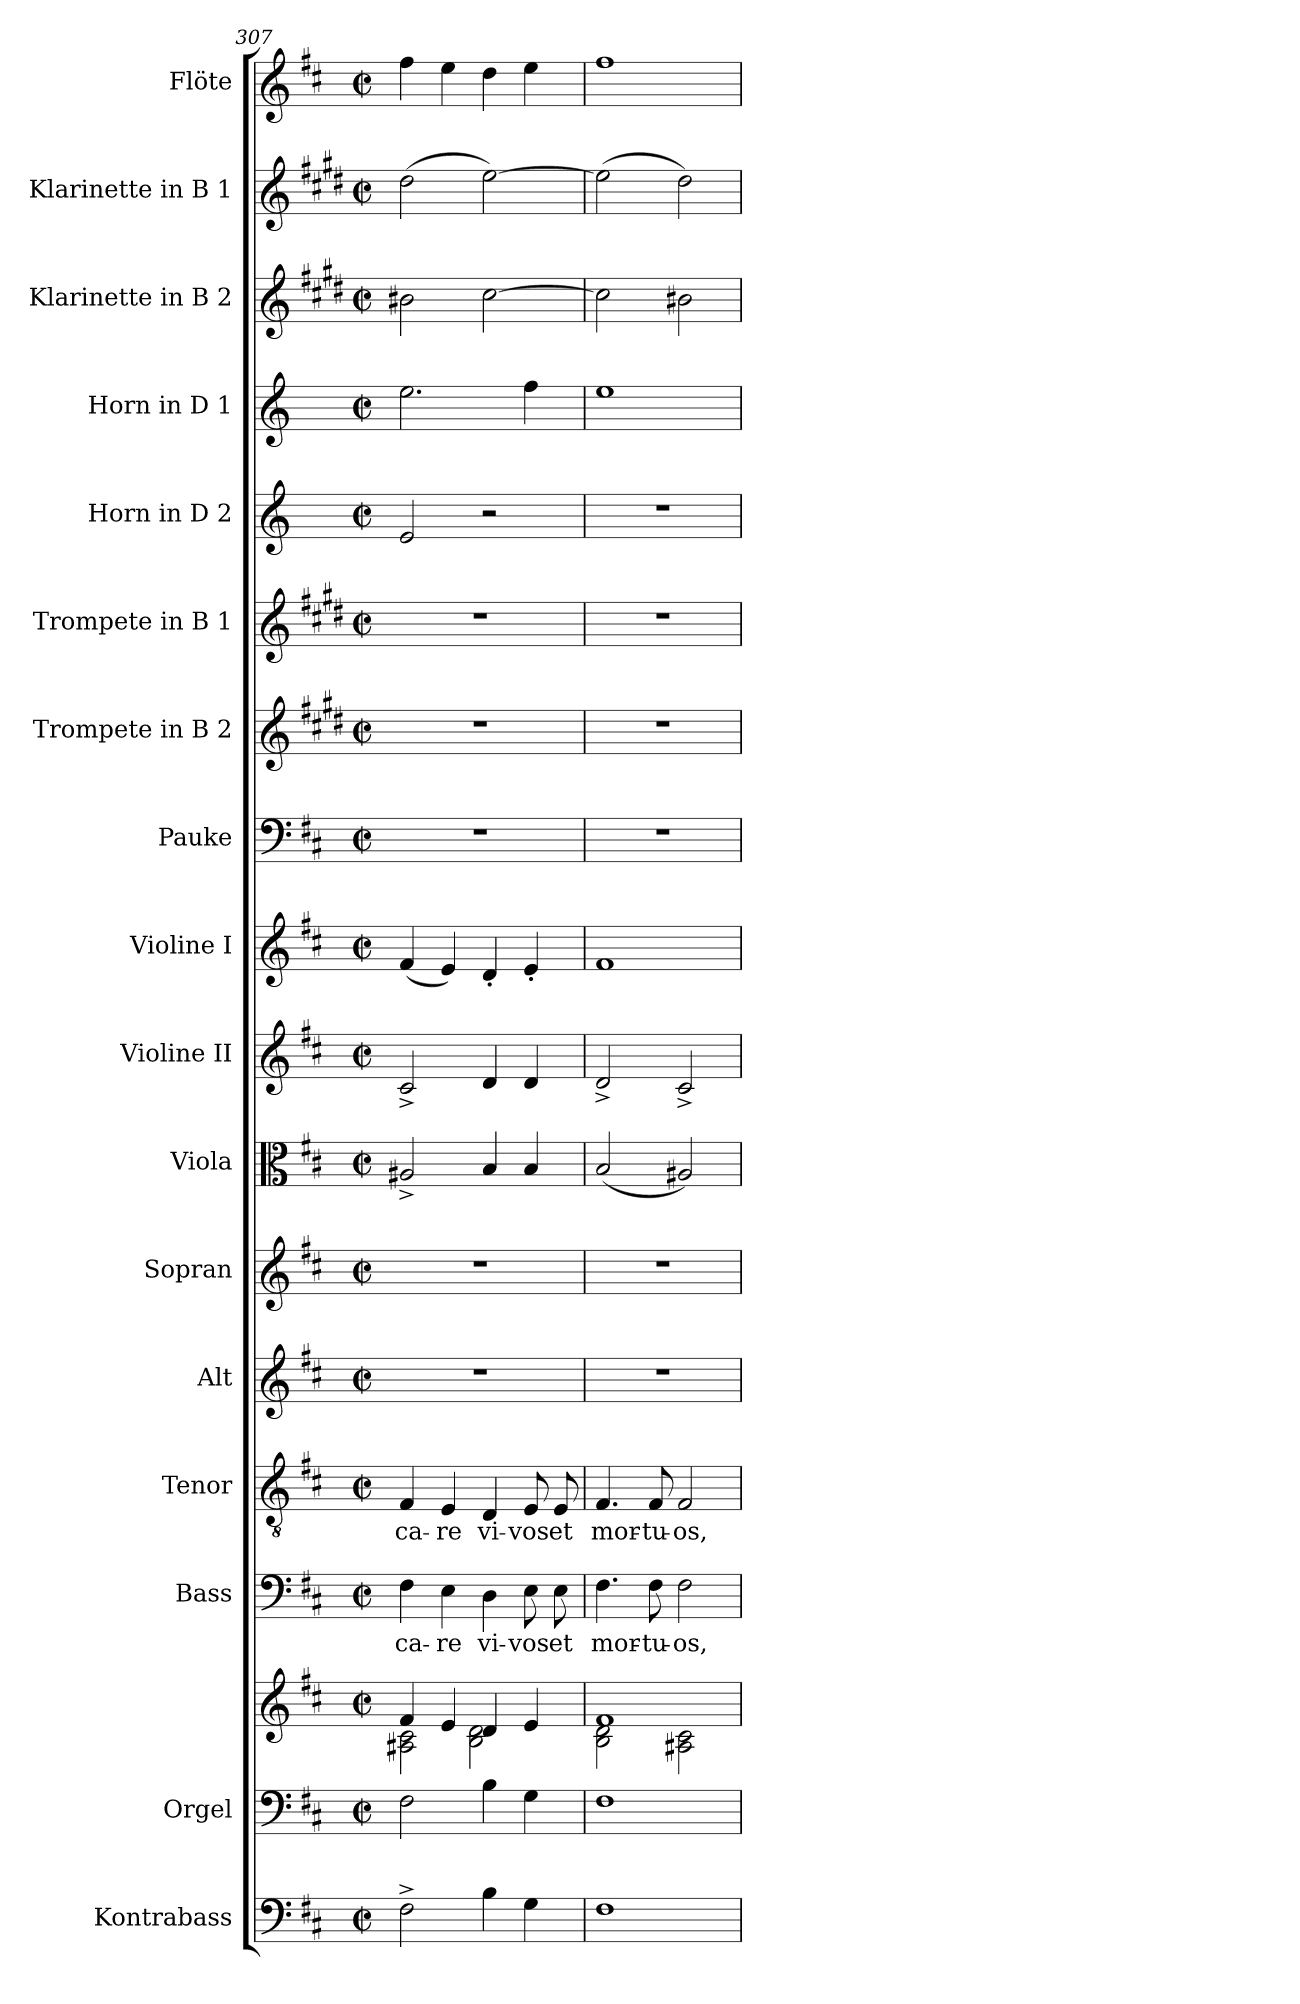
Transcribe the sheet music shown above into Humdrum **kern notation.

**kern	**kern	**kern	**kern	**text	**kern	**text	**kern	**kern	**kern	**kern	**kern	**kern	**kern	**kern	**kern	**kern	**kern	**kern	**kern
*part17	*part16	*part16	*part15	*part15	*part14	*part14	*part13	*part12	*part11	*part10	*part9	*part8	*part7	*part6	*part5	*part4	*part3	*part2	*part1
*staff18	*staff17	*staff16	*staff15	*staff15	*staff14	*staff14	*staff13	*staff12	*staff11	*staff10	*staff9	*staff8	*staff7	*staff6	*staff5	*staff4	*staff3	*staff2	*staff1
*I"Kontrabass	*I"Orgel	*	*I"Bass	*	*I"Tenor	*	*I"Alt	*I"Sopran	*I"Viola	*I"Violine II	*I"Violine I	*I"Pauke	*I"Trompete in B 2	*I"Trompete in B 1	*I"Horn in D 2	*I"Horn in D 1	*I"Klarinette in B 2	*I"Klarinette in B 1	*I"Flöte
*I'Kb.	*I'Org.	*	*I'B	*	*I'T	*	*I'A	*I'S	*I'Vla.	*I'Vl. II	*I'Vl. I	*I'Pk.	*I'Trp. 2	*I'Trp. 1	*I'Hrn. 2	*I'Hrn. 1	*I'Kl. 2	*I'Kl. 1	*I'Fl.
*clefF4	*clefF4	*clefG2	*clefF4	*	*clefGv2	*	*clefG2	*clefG2	*clefC3	*clefG2	*clefG2	*clefF4	*clefG2	*clefG2	*clefG2	*clefG2	*clefG2	*clefG2	*clefG2
*ITrd7c12	*	*	*	*	*	*	*	*	*	*	*	*	*ITrd1c2	*ITrd1c2	*ITrd-1c-2	*ITrd-1c-2	*ITrd1c2	*ITrd1c2	*
*k[f#c#]	*k[f#c#]	*k[f#c#]	*k[f#c#]	*	*k[f#c#]	*	*k[f#c#]	*k[f#c#]	*k[f#c#]	*k[f#c#]	*k[f#c#]	*k[f#c#]	*k[f#c#]	*k[f#c#]	*k[f#c#]	*k[f#c#]	*k[f#c#]	*k[f#c#]	*k[f#c#]
*D:	*D:	*D:	*D:	*	*D:	*	*D:	*D:	*D:	*D:	*D:	*D:	*D:	*D:	*D:	*D:	*D:	*D:	*D:
*M2/2	*M2/2	*M2/2	*M2/2	*	*M2/2	*	*M2/2	*M2/2	*M2/2	*M2/2	*M2/2	*M2/2	*M2/2	*M2/2	*M2/2	*M2/2	*M2/2	*M2/2	*M2/2
*met(c|)	*met(c|)	*met(c|)	*met(c|)	*	*met(c|)	*	*met(c|)	*met(c|)	*met(c|)	*met(c|)	*met(c|)	*met(c|)	*met(c|)	*met(c|)	*met(c|)	*met(c|)	*met(c|)	*met(c|)	*met(c|)
=307	=307	=307	=307	=307	=307	=307	=307	=307	=307	=307	=307	=307	=307	=307	=307	=307	=307	=307	=307
*	*	*^	*	*	*	*	*	*	*	*	*	*	*	*	*	*	*	*	*
!	!	!	!	!	!LO:LY:b	!	!LO:LY:b	!	!	!	!	!	!	!	!	!	!	!	!	!
2FF#^>\	2F#\	4f#/	2A#X\ 2c#\	4F#\	-ca-	4F#/	-ca-	1r	1r	2A#X^</	2c#^</	(<4f#/	1r	1r	1r	2f#/	2.ff#\	2a#X\	(>2cc#\	4ff#\
!	!	!	!	!	!LO:LY:b	!	!LO:LY:b	!	!	!	!	!	!	!	!	!	!	!	!	!
.	.	4e/	.	4E\	-re	4E/	-re	.	.	.	.	4e/)	.	.	.	.	.	.	.	4ee\
!	!	!	!	!	!LO:LY:b	!	!LO:LY:b	!	!	!	!	!	!	!	!	!	!	!	!	!
4BB\	4B\	4d/	2B\ 2d\	4D\	vi-	4D/	vi-	.	.	4B/	4d/	4d'</	.	.	.	2r	.	[2b\	[2dd\)	4dd\
!	!	!	!	!	!LO:LY:b	!	!LO:LY:b	!	!	!	!	!	!	!	!	!	!	!	!	!
4GG\	4G\	4e/	.	8E\	-vos	8E/	-vos	.	.	4B/	4d/	4e'</	.	.	.	.	4gg\	.	.	4ee\
!	!	!	!	!	!LO:LY:b	!	!LO:LY:b	!	!	!	!	!	!	!	!	!	!	!	!	!
.	.	.	.	8E\	et	8E/	et	.	.	.	.	.	.	.	.	.	.	.	.	.
!!LO:PB:g=z
=308	=308	=308	=308	=308	=308	=308	=308	=308	=308	=308	=308	=308	=308	=308	=308	=308	=308	=308	=308	=308
!	!	!	!	!	!LO:LY:b	!	!LO:LY:b	!	!	!	!	!	!	!	!	!	!	!	!	!
1FF#	1F#	1f#	2B\ 2d\	4.F#\	mor-	4.F#/	mor-	1r	1r	(<2B/	2d^</	1f#	1r	1r	1r	1r	1ff#	2b\]	(>2dd\]	1ff#
!	!	!	!	!	!LO:LY:b	!	!LO:LY:b	!	!	!	!	!	!	!	!	!	!	!	!	!
.	.	.	.	8F#\	-tu-	8F#/	-tu-	.	.	.	.	.	.	.	.	.	.	.	.	.
!	!	!	!	!	!LO:LY:b	!	!LO:LY:b	!	!	!	!	!	!	!	!	!	!	!	!	!
.	.	.	2A#X\ 2c#\	2F#\	-os,	2F#/	-os,	.	.	2A#X/)	2c#^</	.	.	.	.	.	.	2a#X\	2cc#\)	.
*	*	*v	*v	*	*	*	*	*	*	*	*	*	*	*	*	*	*	*	*	*
=	=	=	=	=	=	=	=	=	=	=	=	=	=	=	=	=	=	=	=
*-	*-	*-	*-	*-	*-	*-	*-	*-	*-	*-	*-	*-	*-	*-	*-	*-	*-	*-	*-
